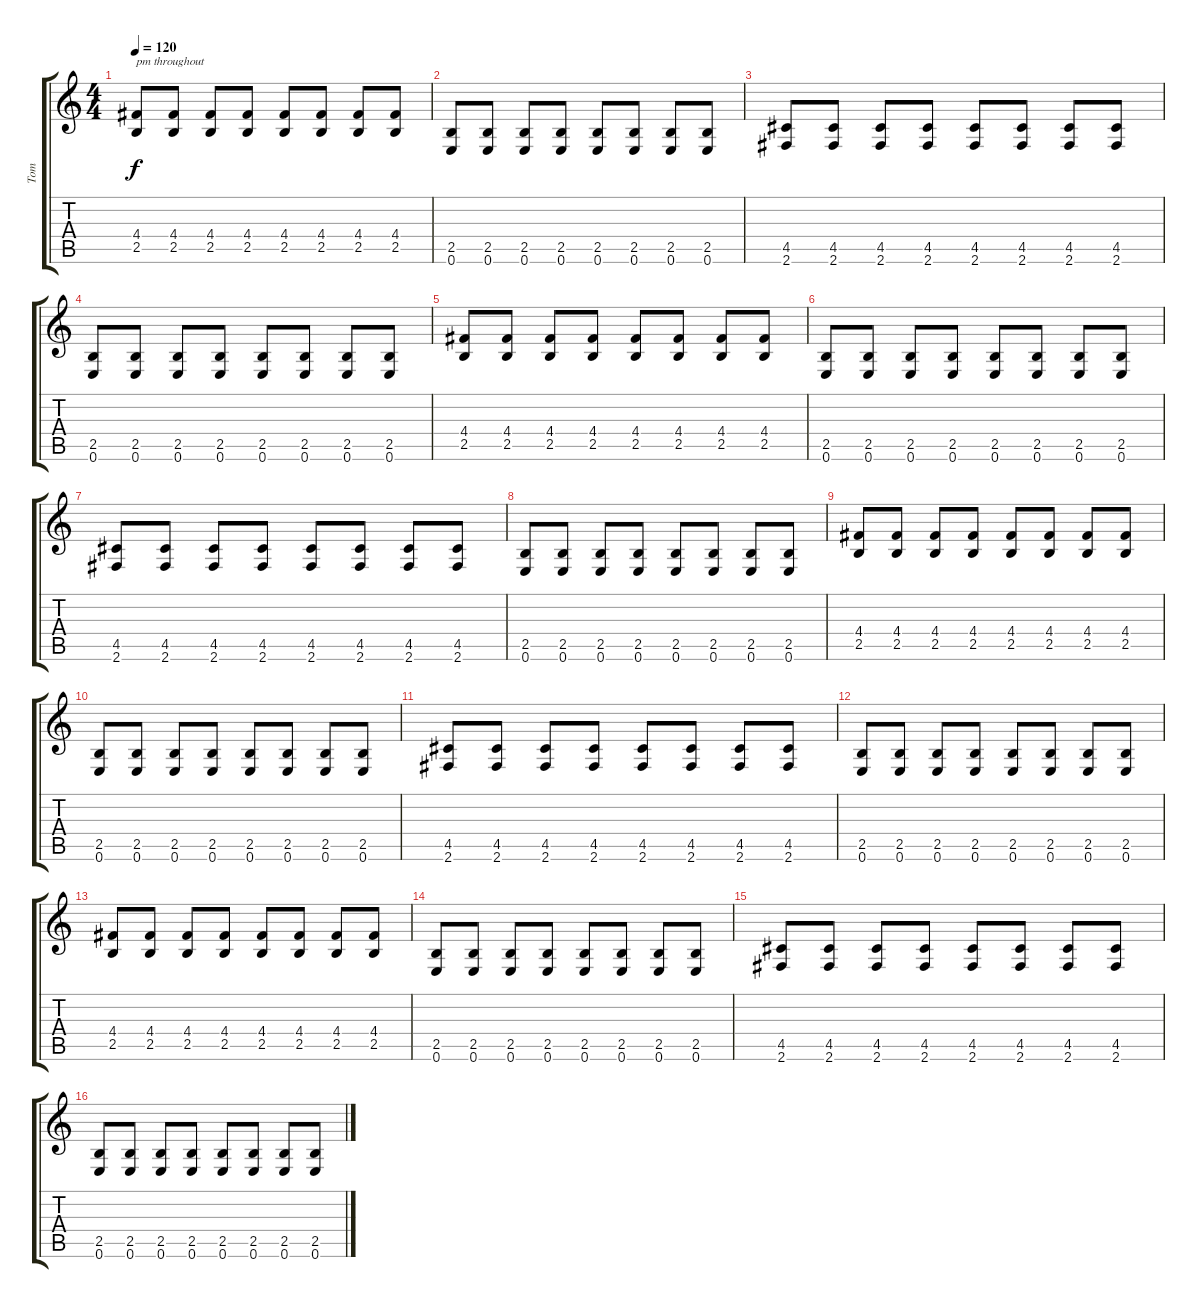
\track ("Tom" "Tom") {instrument acousticguitarnylon}
\staff {score tabs}
\tuning (E4 B3 G3 D3 A2 E2) {hide}
\ts (4 4)
\tempo 120
\clef g2
\ks c
(4.4 2.5).8{txt "pm throughout" dy f instrument acousticguitarnylon} (4.4 2.5).8 (4.4 2.5).8 (4.4 2.5).8 (4.4 2.5).8 (4.4 2.5).8 (4.4 2.5).8 (4.4 2.5).8 |
(2.5 0.6).8 (2.5 0.6).8 (2.5 0.6).8 (2.5 0.6).8 (2.5 0.6).8 (2.5 0.6).8 (2.5 0.6).8 (2.5 0.6).8 |
(4.5 2.6).8 (4.5 2.6).8 (4.5 2.6).8 (4.5 2.6).8 (4.5 2.6).8 (4.5 2.6).8 (4.5 2.6).8 (4.5 2.6).8 |
(2.5 0.6).8 (2.5 0.6).8 (2.5 0.6).8 (2.5 0.6).8 (2.5 0.6).8 (2.5 0.6).8 (2.5 0.6).8 (2.5 0.6).8 |
(4.4 2.5).8 (4.4 2.5).8 (4.4 2.5).8 (4.4 2.5).8 (4.4 2.5).8 (4.4 2.5).8 (4.4 2.5).8 (4.4 2.5).8 |
(2.5 0.6).8 (2.5 0.6).8 (2.5 0.6).8 (2.5 0.6).8 (2.5 0.6).8 (2.5 0.6).8 (2.5 0.6).8 (2.5 0.6).8 |
(4.5 2.6).8 (4.5 2.6).8 (4.5 2.6).8 (4.5 2.6).8 (4.5 2.6).8 (4.5 2.6).8 (4.5 2.6).8 (4.5 2.6).8 |
(2.5 0.6).8 (2.5 0.6).8 (2.5 0.6).8 (2.5 0.6).8 (2.5 0.6).8 (2.5 0.6).8 (2.5 0.6).8 (2.5 0.6).8 |
(4.4 2.5).8 (4.4 2.5).8 (4.4 2.5).8 (4.4 2.5).8 (4.4 2.5).8 (4.4 2.5).8 (4.4 2.5).8 (4.4 2.5).8 |
(2.5 0.6).8 (2.5 0.6).8 (2.5 0.6).8 (2.5 0.6).8 (2.5 0.6).8 (2.5 0.6).8 (2.5 0.6).8 (2.5 0.6).8 |
(4.5 2.6).8 (4.5 2.6).8 (4.5 2.6).8 (4.5 2.6).8 (4.5 2.6).8 (4.5 2.6).8 (4.5 2.6).8 (4.5 2.6).8 |
(2.5 0.6).8 (2.5 0.6).8 (2.5 0.6).8 (2.5 0.6).8 (2.5 0.6).8 (2.5 0.6).8 (2.5 0.6).8 (2.5 0.6).8 |
(4.4 2.5).8 (4.4 2.5).8 (4.4 2.5).8 (4.4 2.5).8 (4.4 2.5).8 (4.4 2.5).8 (4.4 2.5).8 (4.4 2.5).8 |
(2.5 0.6).8 (2.5 0.6).8 (2.5 0.6).8 (2.5 0.6).8 (2.5 0.6).8 (2.5 0.6).8 (2.5 0.6).8 (2.5 0.6).8 |
(4.5 2.6).8 (4.5 2.6).8 (4.5 2.6).8 (4.5 2.6).8 (4.5 2.6).8 (4.5 2.6).8 (4.5 2.6).8 (4.5 2.6).8 |
(2.5 0.6).8 (2.5 0.6).8 (2.5 0.6).8 (2.5 0.6).8 (2.5 0.6).8 (2.5 0.6).8 (2.5 0.6).8 (2.5 0.6).8
